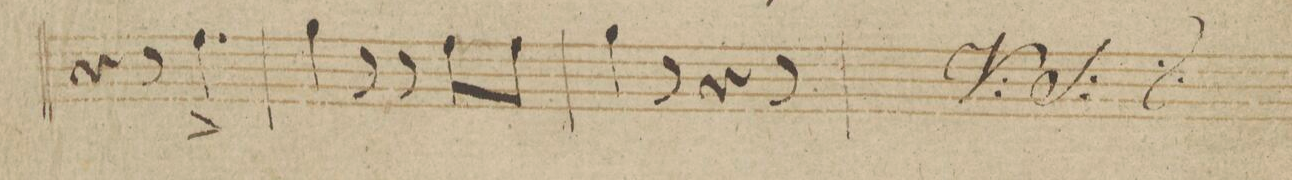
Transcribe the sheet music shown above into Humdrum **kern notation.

**kern	**dynam
*I"Clarinetto 2do in B.	*
*clefG2	*
*k[b-]	*
*M6/8	*
4r	.
8r	.
4.ee^<\	.
=95	=95
4ff\	.
8r	.
8r	.
8ee\L	.
8ee\J	.
=96	=96
4ff\	.
8r	.
4r	.
8r	.
=97	=97
*-	*-
